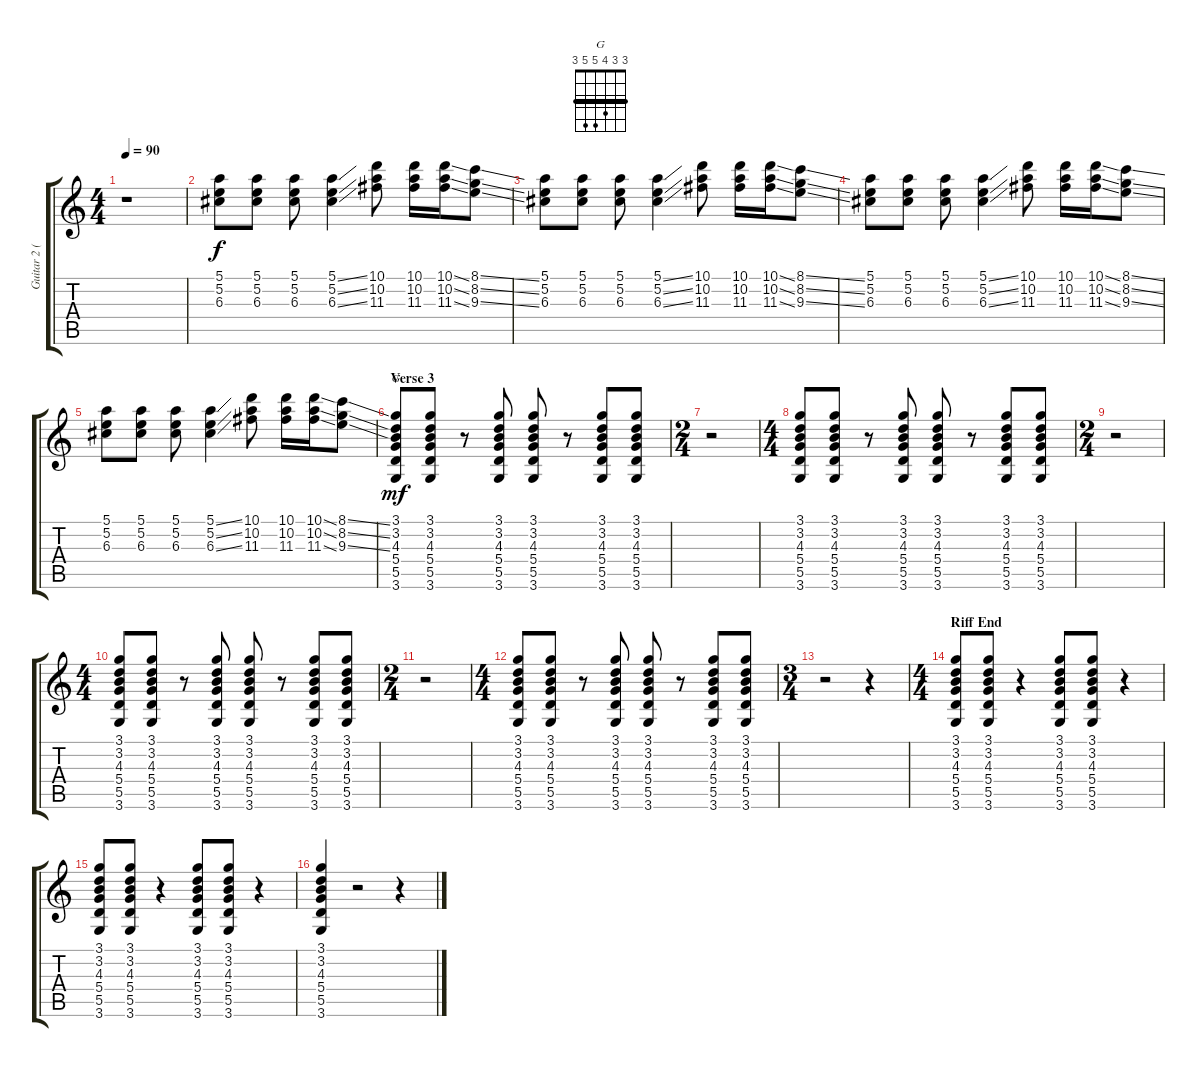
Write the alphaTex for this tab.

\track ("Guitar 2 (Slide )" "Guitar 2 (") {instrument distortionguitar}
\staff {score tabs}
\tuning (E4 B3 G3 D3 A2 E2) {hide}
\chord ("G" 3 3 4 5 5 3) {barre 3}
\ts (4 4)
\tempo 90
\clef g2
\ks c
r.1{dy f} |
(5.1 5.2 6.3).8 (5.1 5.2 6.3).8 (5.1 5.2 6.3).8 (5.1{ss} 5.2{ss} 6.3{ss}).4 (10.1 10.2 11.3).8 (10.1 10.2 11.3).16 (10.1{ss} 10.2{ss} 11.3{ss}).16 (8.1{ss} 8.2{ss} 9.3{ss}).8 |
(5.1 5.2 6.3).8 (5.1 5.2 6.3).8 (5.1 5.2 6.3).8 (5.1{ss} 5.2{ss} 6.3{ss}).4 (10.1 10.2 11.3).8 (10.1 10.2 11.3).16 (10.1{ss} 10.2{ss} 11.3{ss}).16 (8.1{ss} 8.2{ss} 9.3{ss}).8 |
(5.1 5.2 6.3).8 (5.1 5.2 6.3).8 (5.1 5.2 6.3).8 (5.1{ss} 5.2{ss} 6.3{ss}).4 (10.1 10.2 11.3).8 (10.1 10.2 11.3).16 (10.1{ss} 10.2{ss} 11.3{ss}).16 (8.1{ss} 8.2{ss} 9.3{ss}).8 |
(5.1 5.2 6.3).8 (5.1 5.2 6.3).8 (5.1 5.2 6.3).8 (5.1{ss} 5.2{ss} 6.3{ss}).4 (10.1 10.2 11.3).8 (10.1 10.2 11.3).16 (10.1{ss} 10.2{ss} 11.3{ss}).16 (8.1{ss} 8.2{ss} 9.3{ss}).8 |
\section ("" "Verse 3")
(3.1 3.2 4.3 5.4 5.5 3.6).8{ch "G" dy mf} (3.1 3.2 4.3 5.4 5.5 3.6).8 r.8 (3.1 3.2 4.3 5.4 5.5 3.6).8 (3.1 3.2 4.3 5.4 5.5 3.6).8 r.8 (3.1 3.2 4.3 5.4 5.5 3.6).8 (3.1 3.2 4.3 5.4 5.5 3.6).8 |
\ts (2 4)
r.2 |
\ts (4 4)
(3.1 3.2 4.3 5.4 5.5 3.6).8 (3.1 3.2 4.3 5.4 5.5 3.6).8 r.8 (3.1 3.2 4.3 5.4 5.5 3.6).8 (3.1 3.2 4.3 5.4 5.5 3.6).8 r.8 (3.1 3.2 4.3 5.4 5.5 3.6).8 (3.1 3.2 4.3 5.4 5.5 3.6).8 |
\ts (2 4)
r.2 |
\ts (4 4)
(3.1 3.2 4.3 5.4 5.5 3.6).8 (3.1 3.2 4.3 5.4 5.5 3.6).8 r.8 (3.1 3.2 4.3 5.4 5.5 3.6).8 (3.1 3.2 4.3 5.4 5.5 3.6).8 r.8 (3.1 3.2 4.3 5.4 5.5 3.6).8 (3.1 3.2 4.3 5.4 5.5 3.6).8 |
\ts (2 4)
r.2 |
\ts (4 4)
(3.1 3.2 4.3 5.4 5.5 3.6).8 (3.1 3.2 4.3 5.4 5.5 3.6).8 r.8 (3.1 3.2 4.3 5.4 5.5 3.6).8 (3.1 3.2 4.3 5.4 5.5 3.6).8 r.8 (3.1 3.2 4.3 5.4 5.5 3.6).8 (3.1 3.2 4.3 5.4 5.5 3.6).8 |
\ts (3 4)
r.2 r.4 |
\ts (4 4)
\section ("" "Riff End")
(3.1 3.2 4.3 5.4 5.5 3.6).8 (3.1 3.2 4.3 5.4 5.5 3.6).8 r.4 (3.1 3.2 4.3 5.4 5.5 3.6).8 (3.1 3.2 4.3 5.4 5.5 3.6).8 r.4 |
(3.1 3.2 4.3 5.4 5.5 3.6).8 (3.1 3.2 4.3 5.4 5.5 3.6).8 r.4 (3.1 3.2 4.3 5.4 5.5 3.6).8 (3.1 3.2 4.3 5.4 5.5 3.6).8 r.4 |
(3.1 3.2 4.3 5.4 5.5 3.6).4 r.2 r.4
